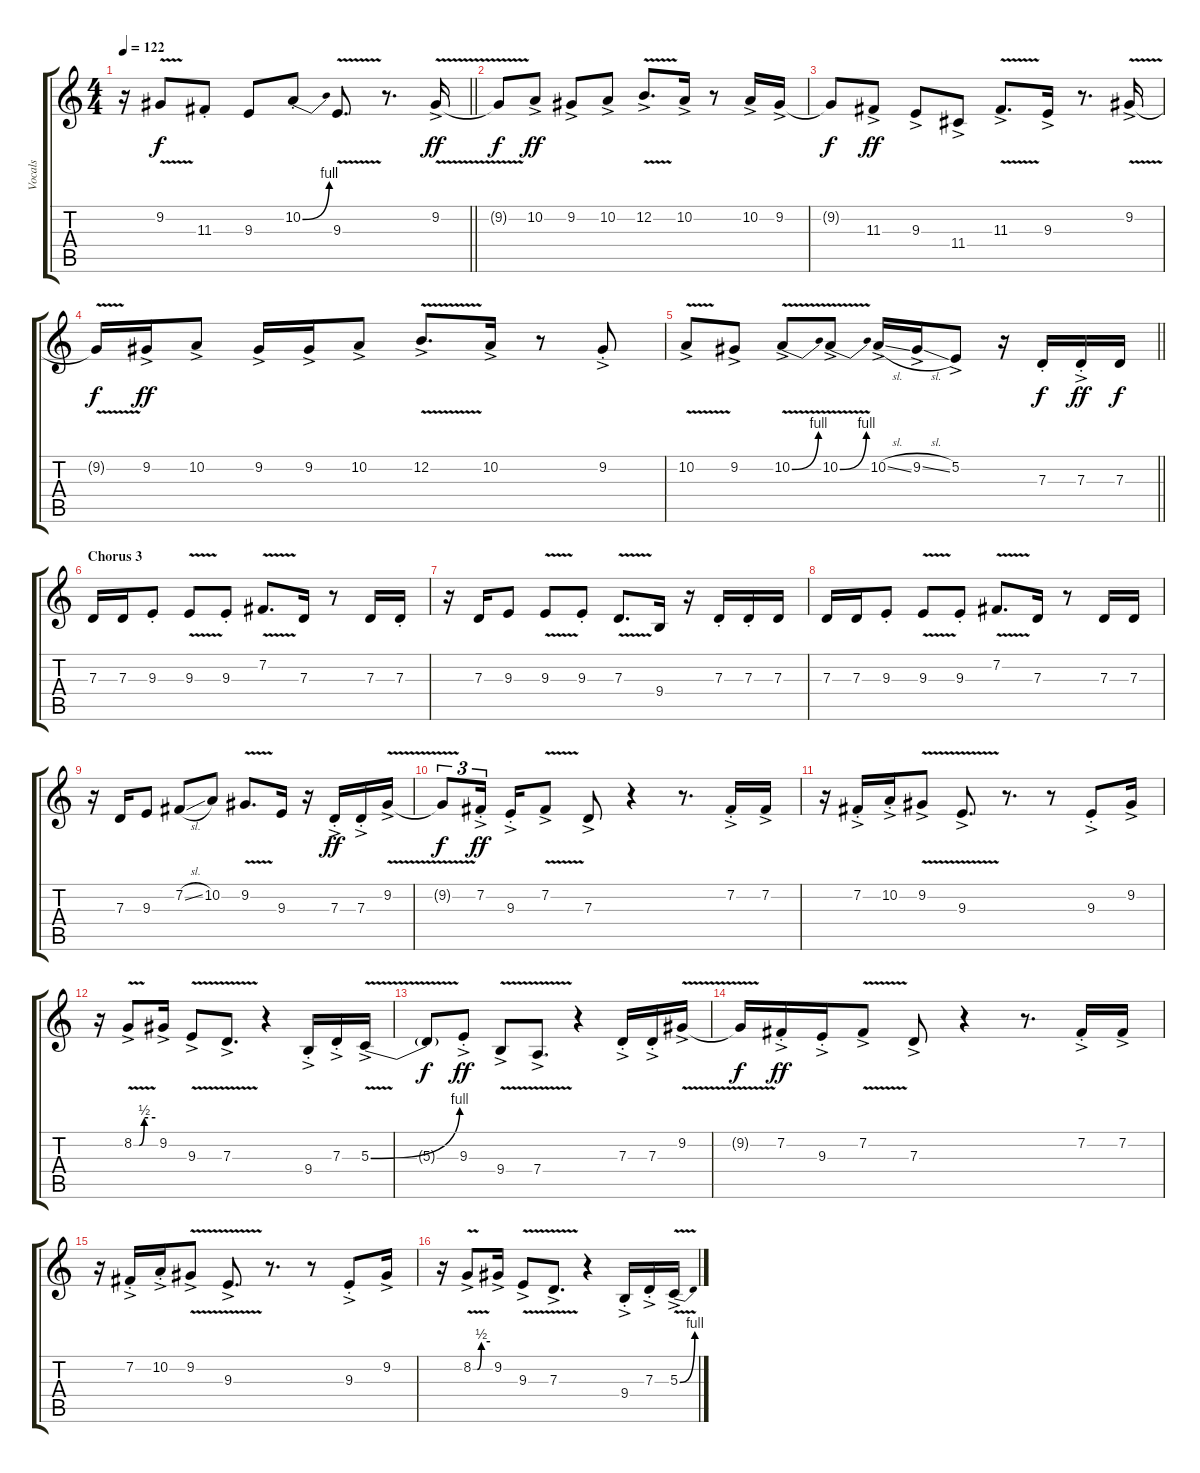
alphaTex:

\track ("Vocals" "Vocals") {instrument lead1square bank 255}
\staff {score tabs}
\tuning (E4 B3 G3 D3 A2 E2) {hide}
\ts (4 4)
\tempo 122
\clef g2
\barLineRight lightlight
\ks c
r.16{dy f} 9.2{v}.8 11.3{st}.8 9.3.8 10.2{be (bend 0 0 60 4) st}.8 9.3{v}.8{d} r.8{d} 9.2{v ac}.16{dy ff} |
9.2{t}.8{dy f} 10.2{ac}.8{dy ff} 9.2{ac}.8 10.2{ac}.8 12.2{v ac}.8{d} 10.2{ac}.16 r.8 10.2{ac}.16 9.2{ac}.16 |
9.2{t}.8{dy f} 11.3{ac}.8{dy ff} 9.3{ac}.8 11.4{ac}.8 11.3{v ac}.8{d} 9.3{ac}.16 r.8{d} 9.2{v ac}.16 |
9.2{t}.16{dy f} 9.2{ac}.16{dy ff} 10.2{ac}.8 9.2{ac}.16 9.2{ac}.16 10.2{ac}.8 12.2{v ac}.8{d} 10.2{ac}.16 r.8 9.2{ac st}.8 |
\barLineRight lightlight
10.2{v ac}.8 9.2{ac}.8 10.2{be (bend 0 0 60 4) v ac}.8 10.2{be (bend 0 0 60 4) v ac}.8 10.2{sl ac}.16 9.2{sl ac}.16 5.2{ac}.8 r.16 7.3{st}.16{dy f} 7.3{ac st}.16{dy ff} 7.3.16{dy f} |
\section ("" "Chorus 3")
7.3.16 7.3.16 9.3{st}.8 9.3{v}.8 9.3{st}.8 7.2{v}.8{d} 7.3.16 r.8 7.3.16 7.3{st}.16 |
r.16 7.3.16 9.3.8 9.3{v}.8 9.3{st}.8 7.3{v}.8{d} 9.4.16 r.16 7.3{st}.16 7.3{st}.16 7.3.16 |
7.3.16 7.3.16 9.3{st}.8 9.3{v}.8 9.3{st}.8 7.2{v}.8{d} 7.3.16 r.8 7.3.16 7.3.16 |
r.16 7.3.16 9.3.8 7.2{sl}.8 10.2.8 9.2{v}.8{d} 9.3.16 r.16 7.3{ac st}.16{dy ff} 7.3{ac st}.16 9.2{v ac}.16 |
9.2{t}.8{tu (3 2) dy f} 7.2{ac st}.16{tu (3 2) dy ff beam splitsecondary} 9.3{ac st}.16 7.2{v ac}.8 7.3{ac}.8 r.4 r.8{d} 7.2{ac st}.16 7.2{ac}.16 |
r.16 7.2{ac st}.16 10.2{ac st}.16 9.2{v ac}.8 9.3{v ac}.8{d} r.8{d} r.8 9.3{ac st}.8 9.2{ac}.16 |
r.16 8.2{be (custom 0 0 15 0 29 2 60 2) v ac}.8 9.2{ac}.16 9.3{v ac}.8 7.3{v ac}.8{d} r.4 9.4{ac st}.16 7.3{ac st}.16 5.3{be (bend 0 0 60 4) v ac}.16 |
5.3{t}.8{dy f} 9.3{ac st}.8{dy ff} 9.4{v ac}.8 7.4{v ac}.8{d} r.4 7.3{ac st}.16 7.3{ac st}.16 9.2{v ac}.16 |
9.2{t}.16{dy f} 7.2{ac st}.16{dy ff} 9.3{ac st}.16 7.2{v ac}.8 7.3{ac}.8 r.4 r.8{d} 7.2{ac st}.16 7.2{ac}.16 |
r.16 7.2{ac st}.16 10.2{ac st}.16 9.2{v ac}.8 9.3{v ac}.8{d} r.8{d} r.8 9.3{ac st}.8 9.2{ac}.16 |
r.16 8.2{be (custom 0 0 15 0 29 2 60 2) v ac}.8 9.2{ac}.16 9.3{v ac}.8 7.3{v ac}.8{d} r.4 9.4{ac st}.16 7.3{ac st}.16 5.3{be (bend 0 0 60 4) v ac}.16
